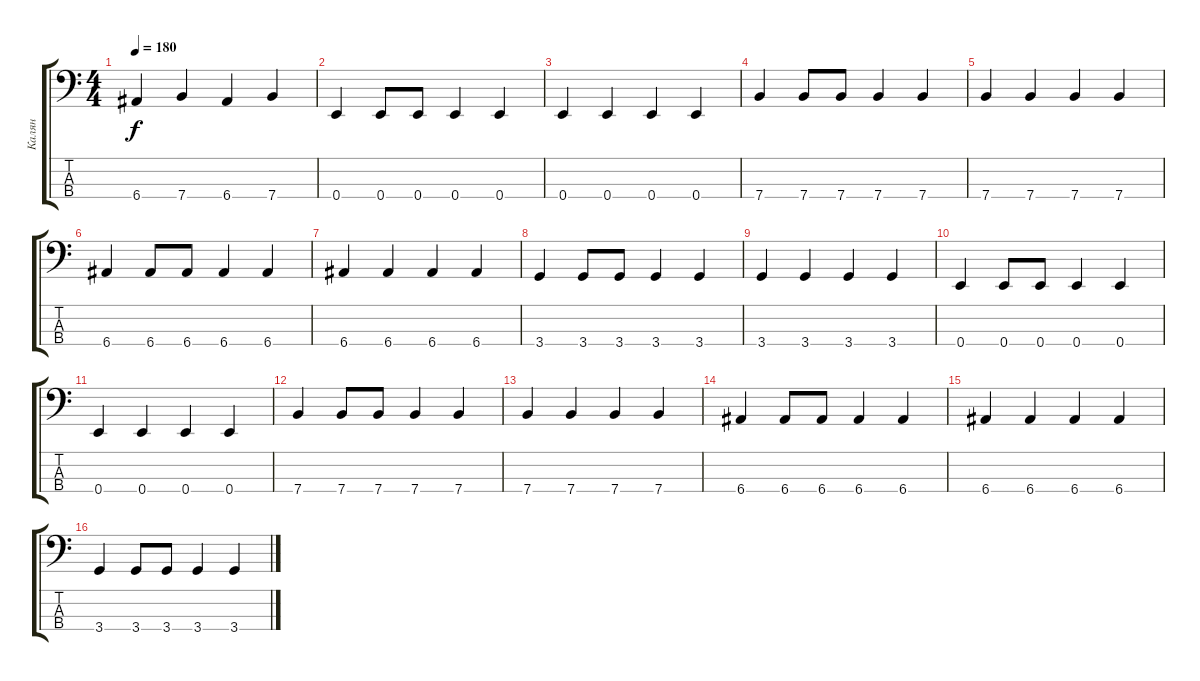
\track ("Калян" "Калян") {instrument slapbass1}
\staff {score tabs}
\tuning (G2 D2 A1 E1) {hide}
\ts (4 4)
\tempo 180
\clef f4
\ks c
6.4.4{dy f} 7.4.4 6.4.4 7.4.4 |
0.4.4 0.4.8 0.4.8 0.4.4 0.4.4 |
0.4.4 0.4.4 0.4.4 0.4.4 |
7.4.4 7.4.8 7.4.8 7.4.4 7.4.4 |
7.4.4 7.4.4 7.4.4 7.4.4 |
6.4.4 6.4.8 6.4.8 6.4.4 6.4.4 |
6.4.4 6.4.4 6.4.4 6.4.4 |
3.4.4 3.4.8 3.4.8 3.4.4 3.4.4 |
3.4.4 3.4.4 3.4.4 3.4.4 |
0.4.4 0.4.8 0.4.8 0.4.4 0.4.4 |
0.4.4 0.4.4 0.4.4 0.4.4 |
7.4.4 7.4.8 7.4.8 7.4.4 7.4.4 |
7.4.4 7.4.4 7.4.4 7.4.4 |
6.4.4 6.4.8 6.4.8 6.4.4 6.4.4 |
6.4.4 6.4.4 6.4.4 6.4.4 |
3.4.4 3.4.8 3.4.8 3.4.4 3.4.4
